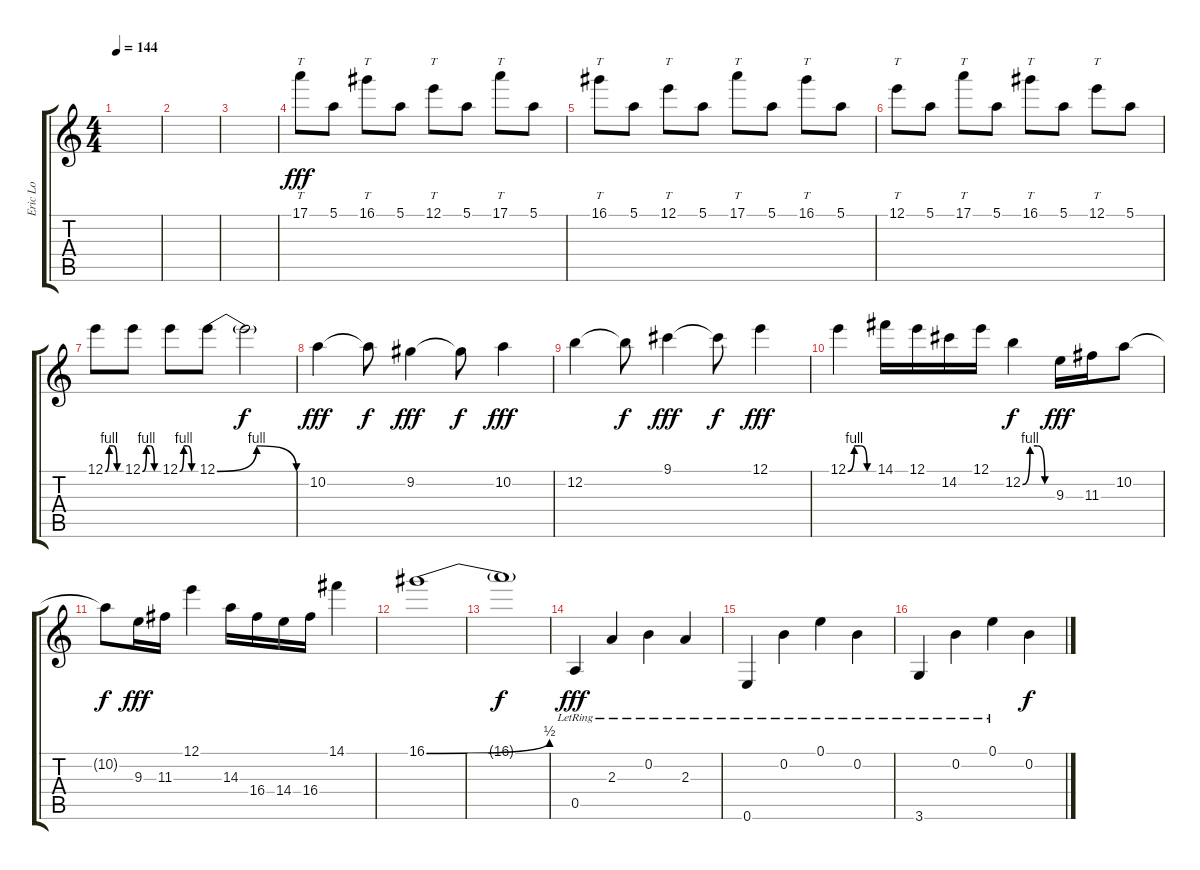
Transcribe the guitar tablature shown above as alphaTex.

\track ("Eric Lo" "Eric Lo") {instrument electricguitarjazz}
\staff {score tabs}
\tuning (E4 B3 G3 D3 A2 E2) {hide}
\ts (4 4)
\tempo 144
\clef g2
\ks c
|
|
|
17.1.8{tt dy fff volume 13 instrument overdrivenguitar} 5.1.8 16.1.8{tt} 5.1.8 12.1.8{tt} 5.1.8 17.1.8{tt} 5.1.8 |
16.1.8{tt} 5.1.8 12.1.8{tt} 5.1.8 17.1.8{tt} 5.1.8 16.1.8{tt} 5.1.8 |
12.1.8{tt} 5.1.8 17.1.8{tt} 5.1.8 16.1.8{tt} 5.1.8 12.1.8{tt} 5.1.8 |
12.1{be (custom 0 0 15 4 30 4 45 0 60 0)}.8 12.1{be (custom 0 0 15 4 30 4 45 0 60 0)}.8 12.1{be (custom 0 0 15 4 30 4 45 0 60 0)}.8 12.1{be (bendrelease 0 0 15 4 40 4 60 0)}.8 12.1{t}.2{dy f} |
10.2.4{dy fff} 10.2{t}.8{dy f} 9.2.4{dy fff} 9.2{t}.8{dy f} 10.2.4{dy fff} |
12.2.4 12.2{t}.8{dy f} 9.1.4{dy fff} 9.1{t}.8{dy f} 12.1.4{dy fff} |
12.1{be (custom 0 0 15 4 30 4 45 0 60 0)}.4 14.1.16 12.1.16 14.2.16 12.1.16 12.2{be (custom 0 0 15 4 30 4 45 0 60 0)}.4{dy f} 9.3.16{dy fff} 11.3.16 10.2.8 |
10.2{t}.8{dy f} 9.3.16{dy fff} 11.3.16 12.1.4 14.3.16 16.4.16 14.4.16 16.4.16 14.1.4 |
16.1{be (bend 0 0 60 2)}.1 |
16.1{t}.1{dy f} |
0.5{lr}.4{dy fff instrument electricguitarjazz} 2.3{lr}.4 0.2{lr}.4 2.3{lr}.4 |
0.6{lr}.4 0.2{lr}.4 0.1{lr}.4 0.2{lr}.4 |
3.6{lr}.4 0.2{lr}.4 0.1{lr}.4 0.2.4{dy f}
